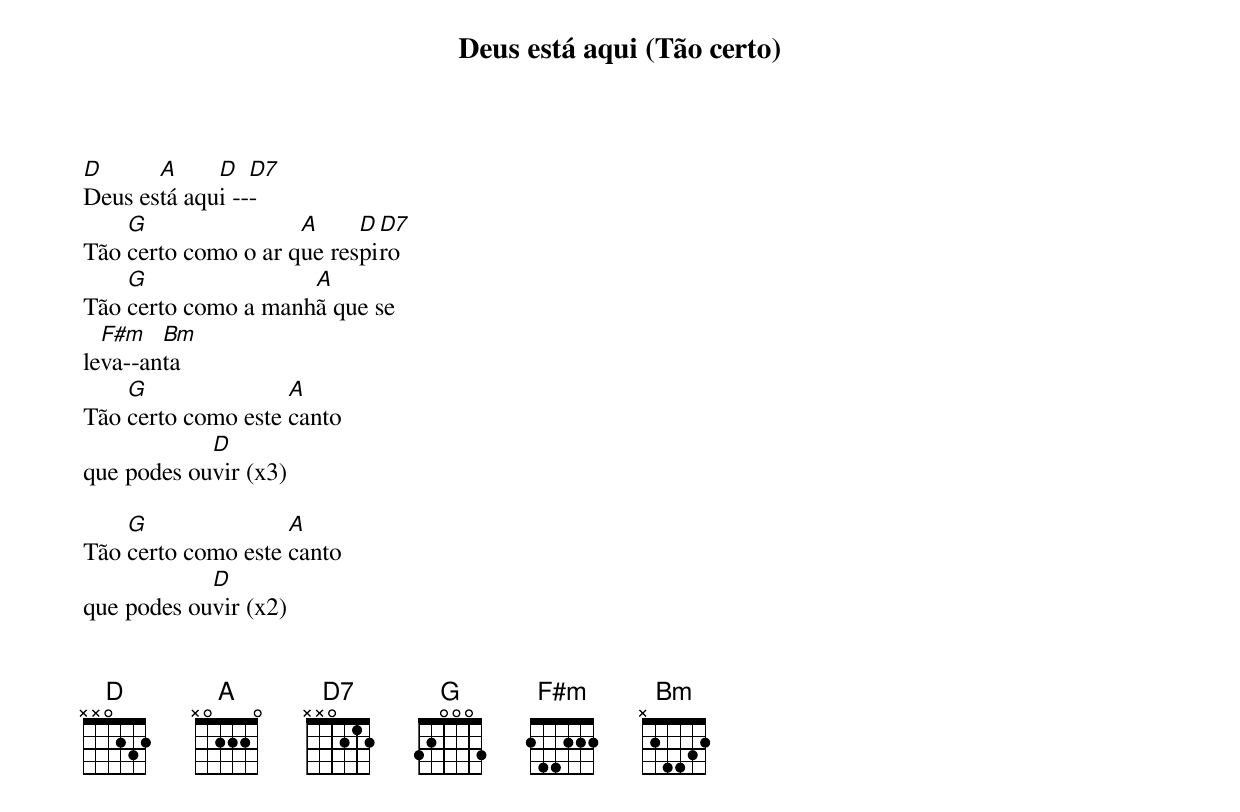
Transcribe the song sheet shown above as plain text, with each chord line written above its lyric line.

Deus está aqui (Tão certo)

D      A     D   D7
Deus está aqui ---
    G                A     D D7
Tão certo como o ar que respiro
    G                A
Tão certo como a manhã que se
  F#m   Bm
leva--anta
    G               A
Tão certo como este canto
            D
que podes ouvir (x3)

    G               A
Tão certo como este canto
            D
que podes ouvir (x2)

<iframe src="https://www.youtube.com/embed/kupJjsh0aJ4" frameborder="0"></iframe>
